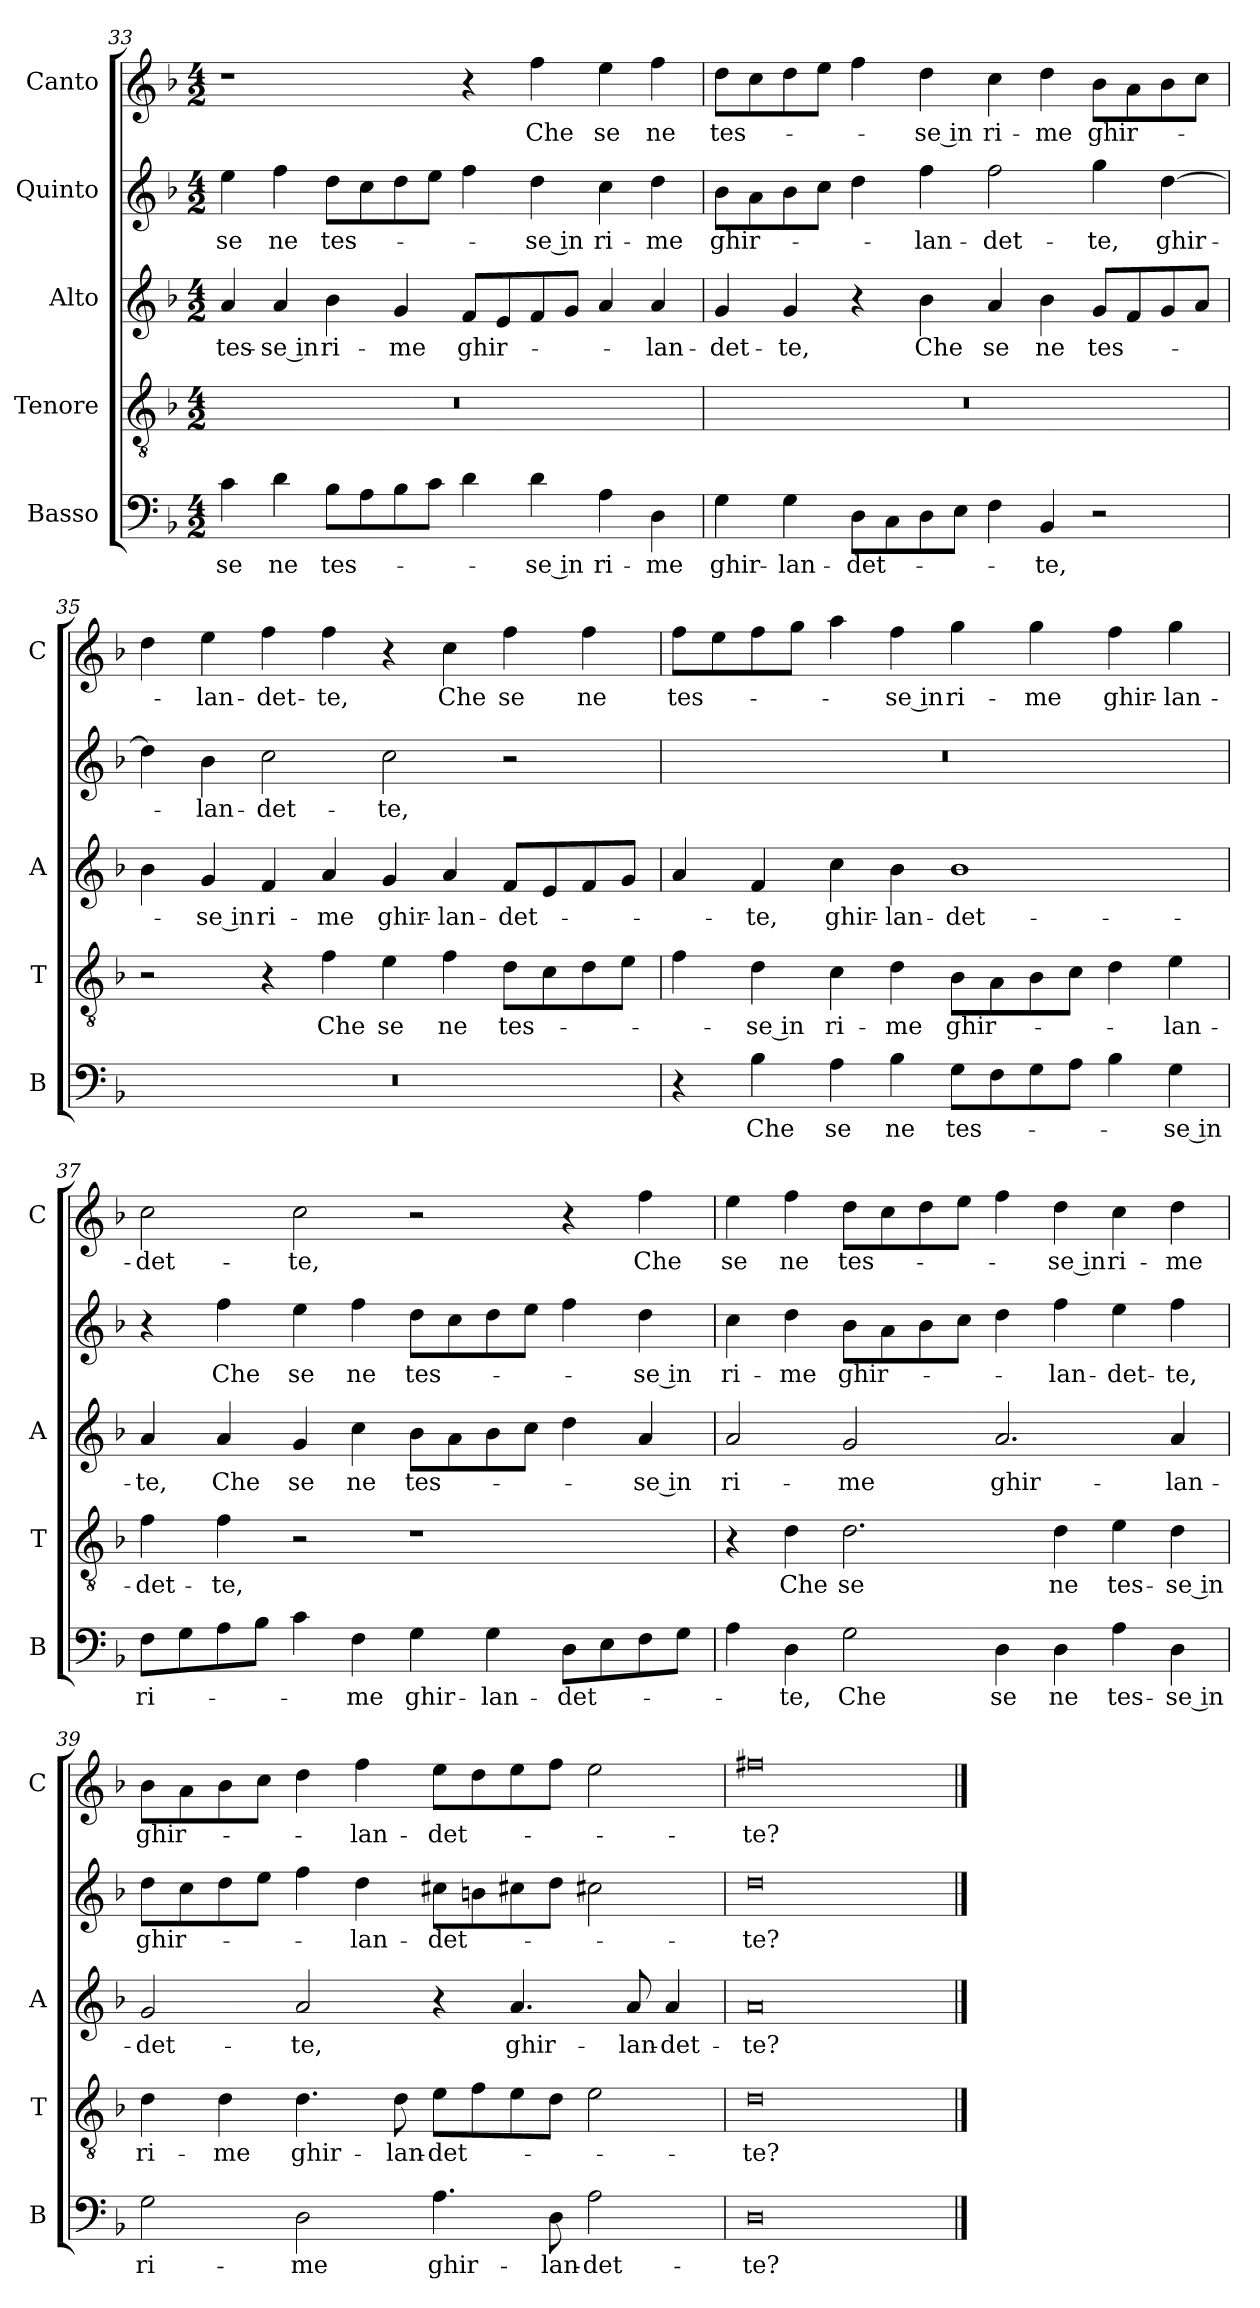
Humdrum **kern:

**kern	**text	**kern	**text	**kern	**text	**kern	**text	**kern	**text
*part5	*part5	*part4	*part4	*part3	*part3	*part2	*part2	*part1	*part1
*staff5	*staff5	*staff4	*staff4	*staff3	*staff3	*staff2	*staff2	*staff1	*staff1
*I"Basso	*	*I"Tenore	*	*I"Alto	*	*I"Quinto	*	*I"Canto	*
*I'B	*	*I'T	*	*I'A	*	*	*	*I'C	*
*clefF4	*	*clefGv2	*	*clefG2	*	*clefG2	*	*clefG2	*
*k[b-]	*	*k[b-]	*	*k[b-]	*	*k[b-]	*	*k[b-]	*
*F:	*	*F:	*	*F:	*	*F:	*	*F:	*
*M4/2	*	*M4/2	*	*M4/2	*	*M4/2	*	*M4/2	*
=33	=33	=33	=33	=33	=33	=33	=33	=33	=33
4c	se	0r	.	4a	tes-	4ee	se	1r	.
4d	ne	.	.	4a	-se in	4ff	ne	.	.
8B-L	tes-	.	.	4b-	ri-	8ddL	tes-	.	.
8A	.	.	.	.	.	8cc	.	.	.
8B-	.	.	.	4g	-me	8dd	.	.	.
8cJ	.	.	.	.	.	8eeJ	.	.	.
4d	.	.	.	8fL	ghir-	4ff	.	4r	.
.	.	.	.	8e	.	.	.	.	.
4d	-se in	.	.	8f	.	4dd	-se in	4ff	Che
.	.	.	.	8gJ	.	.	.	.	.
4A	ri-	.	.	4a	.	4cc	ri-	4ee	se
4D	-me	.	.	4a	-lan-	4dd	-me	4ff	ne
=34	=34	=34	=34	=34	=34	=34	=34	=34	=34
4G	ghir-	0r	.	4g	-det-	8b-L	ghir-	8ddL	tes-
.	.	.	.	.	.	8a	.	8cc	.
4G	-lan-	.	.	4g	-te,	8b-	.	8dd	.
.	.	.	.	.	.	8ccJ	.	8eeJ	.
8DL	-det-	.	.	4r	.	4dd	.	4ff	.
8C	.	.	.	.	.	.	.	.	.
8D	.	.	.	4b-	Che	4ff	-lan-	4dd	-se in
8EJ	.	.	.	.	.	.	.	.	.
4F	.	.	.	4a	se	2ff	-det-	4cc	ri-
4BB-	-te,	.	.	4b-	ne	.	.	4dd	-me
2r	.	.	.	8gL	tes-	4gg	-te,	8b-L	ghir-
.	.	.	.	8f	.	.	.	8a	.
.	.	.	.	8g	.	[4dd	ghir-	8b-	.
.	.	.	.	8aJ	.	.	.	8ccJ	.
=35	=35	=35	=35	=35	=35	=35	=35	=35	=35
0r	.	2r	.	4b-	.	4dd]	.	4dd	.
.	.	.	.	4g	-se in	4b-	-lan-	4ee	-lan-
.	.	4r	.	4f	ri-	2cc	-det-	4ff	-det-
.	.	4f	Che	4a	-me	.	.	4ff	-te,
.	.	4e	se	4g	ghir-	2cc	-te,	4r	.
.	.	4f	ne	4a	-lan-	.	.	4cc	Che
.	.	8dL	tes-	8fL	-det-	2r	.	4ff	se
.	.	8c	.	8e	.	.	.	.	.
.	.	8d	.	8f	.	.	.	4ff	ne
.	.	8eJ	.	8gJ	.	.	.	.	.
=36	=36	=36	=36	=36	=36	=36	=36	=36	=36
4r	.	4f	.	4a	.	0r	.	8ffL	tes-
.	.	.	.	.	.	.	.	8ee	.
4B-	Che	4d	-se in	4f	-te,	.	.	8ff	.
.	.	.	.	.	.	.	.	8ggJ	.
4A	se	4c	ri-	4cc	ghir-	.	.	4aa	.
4B-	ne	4d	-me	4b-	-lan-	.	.	4ff	-se in
8GL	tes-	8B-L	ghir-	1b-	-det-	.	.	4gg	ri-
8F	.	8A	.	.	.	.	.	.	.
8G	.	8B-	.	.	.	.	.	4gg	-me
8AJ	.	8cJ	.	.	.	.	.	.	.
4B-	.	4d	.	.	.	.	.	4ff	ghir-
4G	-se in	4e	-lan-	.	.	.	.	4gg	-lan-
=37	=37	=37	=37	=37	=37	=37	=37	=37	=37
8FL	ri-	4f	-det-	4a	-te,	4r	.	2cc	-det-
8G	.	.	.	.	.	.	.	.	.
8A	.	4f	-te,	4a	Che	4ff	Che	.	.
8B-J	.	.	.	.	.	.	.	.	.
4c	.	2r	.	4g	se	4ee	se	2cc	-te,
4F	-me	.	.	4cc	ne	4ff	ne	.	.
4G	ghir-	1r	.	8b-L	tes-	8ddL	tes-	2r	.
.	.	.	.	8a	.	8cc	.	.	.
4G	-lan-	.	.	8b-	.	8dd	.	.	.
.	.	.	.	8ccJ	.	8eeJ	.	.	.
8DL	-det-	.	.	4dd	.	4ff	.	4r	.
8E	.	.	.	.	.	.	.	.	.
8F	.	.	.	4a	-se in	4dd	-se in	4ff	Che
8GJ	.	.	.	.	.	.	.	.	.
=38	=38	=38	=38	=38	=38	=38	=38	=38	=38
4A	.	4r	.	2a	ri-	4cc	ri-	4ee	se
4D	-te,	4d	Che	.	.	4dd	-me	4ff	ne
2G	Che	2.d	se	2g	-me	8b-L	ghir-	8ddL	tes-
.	.	.	.	.	.	8a	.	8cc	.
.	.	.	.	.	.	8b-	.	8dd	.
.	.	.	.	.	.	8ccJ	.	8eeJ	.
4D	se	.	.	2.a	ghir-	4dd	.	4ff	.
4D	ne	4d	ne	.	.	4ff	-lan-	4dd	-se in
4A	tes-	4e	tes-	.	.	4ee	-det-	4cc	ri-
4D	-se in	4d	-se in	4a	-lan-	4ff	-te,	4dd	-me
=39	=39	=39	=39	=39	=39	=39	=39	=39	=39
2G	ri-	4d	ri-	2g	-det-	8ddL	ghir-	8b-L	ghir-
.	.	.	.	.	.	8cc	.	8a	.
.	.	4d	-me	.	.	8dd	.	8b-	.
.	.	.	.	.	.	8eeJ	.	8ccJ	.
2D	-me	4.d	ghir-	2a	-te,	4ff	.	4dd	.
.	.	.	.	.	.	4dd	-lan-	4ff	-lan-
.	.	8d	-lan-	.	.	.	.	.	.
4.A	ghir-	8eL	-det-	4r	.	8cc#XL	-det-	8eeL	-det-
.	.	8f	.	.	.	8bn	.	8dd	.
.	.	8e	.	4.a	ghir-	8cc#X	.	8ee	.
8D	-lan-	8dJ	.	.	.	8ddJ	.	8ffJ	.
2A	-det-	2e	.	.	.	2cc#X	.	2ee	.
.	.	.	.	8a	-lan-	.	.	.	.
.	.	.	.	4a	-det-	.	.	.	.
=40	=40	=40	=40	=40	=40	=40	=40	=40	=40
0D	-te?	0d	-te?	0a	-te?	0dd	-te?	0ff#X	-te?
==	==	==	==	==	==	==	==	==	==
*-	*-	*-	*-	*-	*-	*-	*-	*-	*-
